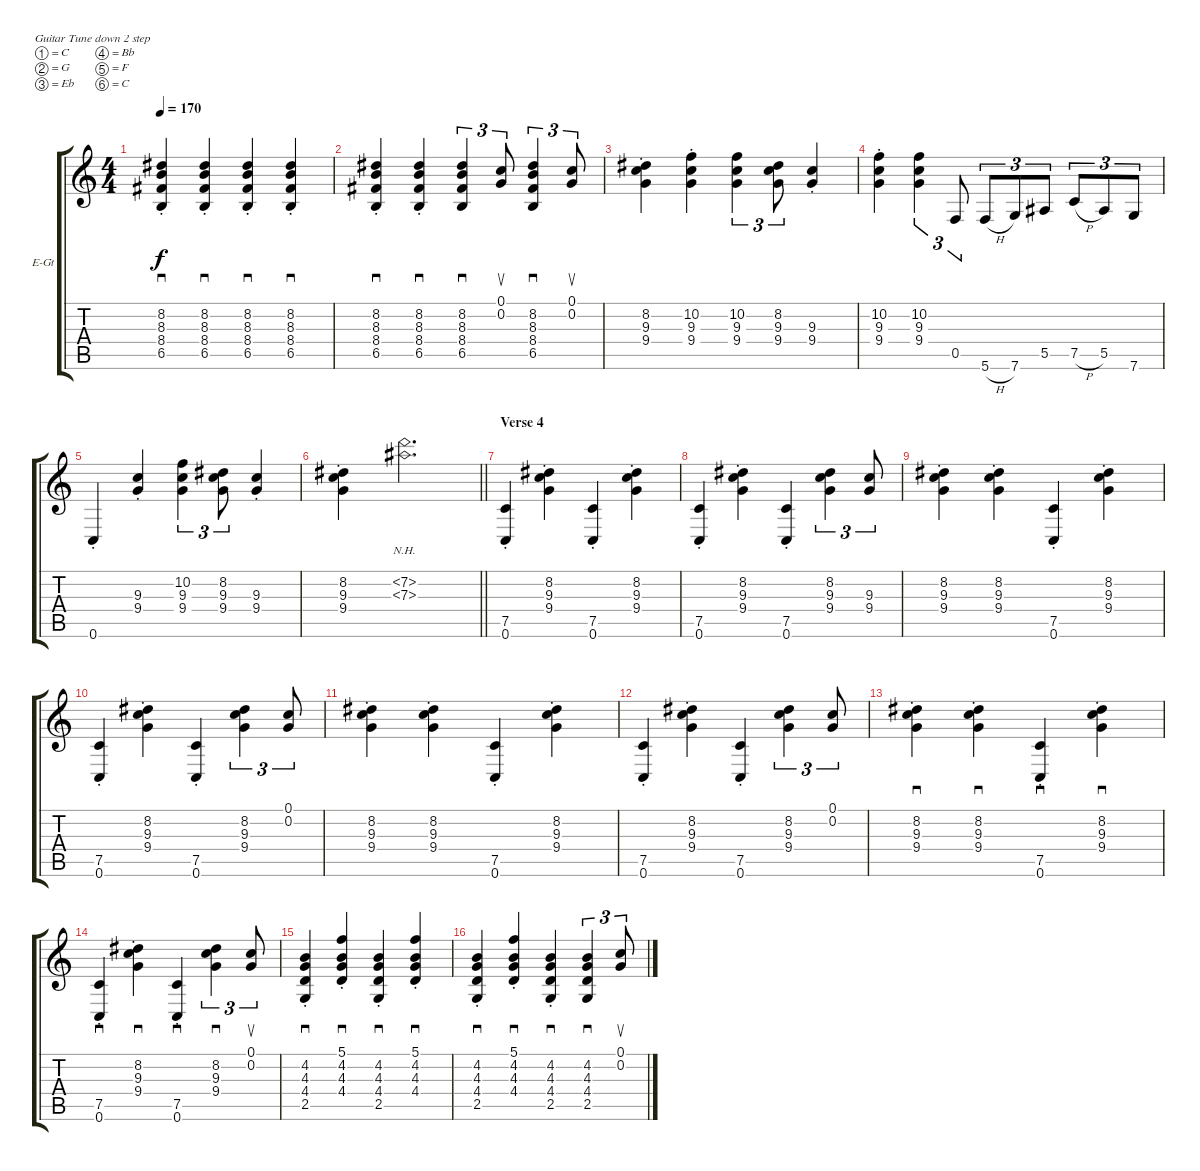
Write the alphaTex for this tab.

\bracketExtendMode groupsimilarinstruments
\firstSystemTrackNameOrientation horizontal
\otherSystemsTrackNameOrientation horizontal
\track ("Josh Homme [Guitar2]" "E-Gt") {instrument distortionguitar}
\staff {score tabs}
\tuning (C4 G3 Eb3 Bb2 F2 C2)
\ts (4 4)
\tempo 170
\clef g2
\ks c
(8.2{st} 8.3{st} 8.4{st} 6.5{st}).4{sd dy f} (8.2{st} 8.3{st} 8.4{st} 6.5{st}).4{sd} (8.2{st} 8.3{st} 8.4{st} 6.5{st}).4{sd} (8.2{st} 8.3{st} 8.4{st} 6.5{st}).4{sd} |
(8.2{st} 8.3{st} 8.4{st} 6.5{st}).4{sd} (8.2{st} 8.3{st} 8.4{st} 6.5{st}).4{sd} (8.2 8.3 8.4 6.5).4{sd tu (3 2)} (0.1 0.2).8{su tu (3 2)} (8.2 8.3 8.4 6.5).4{sd tu (3 2)} (0.1 0.2).8{su tu (3 2)} |
(8.2{st} 9.3{st} 9.4{st}).4 (10.2{st} 9.3{st} 9.4{st}).4 (10.2 9.3 9.4).4{tu (3 2)} (8.2 9.3 9.4).8{tu (3 2)} (9.3{st} 9.4{st}).4 |
(10.2{st} 9.3{st} 9.4{st}).4 (10.2 9.3 9.4).4{tu (3 2)} 0.5.8{tu (3 2)} 5.6{h}.8{tu (3 2)} 7.6.8{tu (3 2)} 5.5.8{tu (3 2)} 7.5{h}.8{tu (3 2)} 5.5.8{tu (3 2)} 7.6.8{tu (3 2)} |
0.6{st}.4 (9.3{st} 9.4{st}).4 (10.2 9.3 9.4).4{tu (3 2)} (8.2 9.3 9.4).8{tu (3 2)} (9.3{st} 9.4{st}).4 |
\barLineRight lightlight
(8.2{st} 9.3{st} 9.4{st}).4 (7.2{nh} 7.3{nh}).2{d} |
\section ("" "Verse 4")
(7.5{st} 0.6{st}).4 (8.2{st} 9.3{st} 9.4{st}).4 (7.5{st} 0.6{st}).4 (8.2{st} 9.3{st} 9.4{st}).4 |
(7.5{st} 0.6{st}).4 (8.2{st} 9.3{st} 9.4{st}).4 (7.5{st} 0.6{st}).4 (8.2 9.3 9.4).4{tu (3 2)} (9.3 9.4).8{tu (3 2)} |
(8.2{st} 9.3{st} 9.4{st}).4 (8.2{st} 9.3{st} 9.4{st}).4 (7.5{st} 0.6{st}).4 (8.2{st} 9.3{st} 9.4{st}).4 |
(7.5{st} 0.6{st}).4 (8.2{st} 9.3{st} 9.4{st}).4 (7.5{st} 0.6{st}).4 (8.2 9.3 9.4).4{tu (3 2)} (0.1 0.2).8{tu (3 2)} |
(8.2{st} 9.3{st} 9.4{st}).4 (8.2{st} 9.3{st} 9.4{st}).4 (7.5{st} 0.6{st}).4 (8.2{st} 9.3{st} 9.4{st}).4 |
(7.5{st} 0.6{st}).4 (8.2{st} 9.3{st} 9.4{st}).4 (7.5{st} 0.6{st}).4 (8.2 9.3 9.4).4{tu (3 2)} (0.1 0.2).8{tu (3 2)} |
(8.2{st} 9.3{st} 9.4{st}).4{sd} (8.2{st} 9.3{st} 9.4{st}).4{sd} (7.5{st} 0.6{st}).4{sd} (8.2{st} 9.3{st} 9.4{st}).4{sd} |
(7.5{st} 0.6{st}).4{sd} (8.2{st} 9.3{st} 9.4{st}).4{sd} (7.5{st} 0.6{st}).4{sd} (8.2 9.3 9.4).4{sd tu (3 2)} (0.1 0.2).8{su tu (3 2)} |
(4.2{st} 4.3{st} 4.4{st} 2.5{st}).4{sd} (5.1{st} 4.2{st} 4.3{st} 4.4{st}).4{sd} (4.2{st} 4.3{st} 4.4{st} 2.5{st}).4{sd} (5.1{st} 4.2{st} 4.3{st} 4.4{st}).4{sd} |
(4.2{st} 4.3{st} 4.4{st} 2.5{st}).4{sd} (5.1{st} 4.2{st} 4.3{st} 4.4{st}).4{sd} (4.2{st} 4.3{st} 4.4{st} 2.5{st}).4{sd} (4.2 4.3 4.4 2.5).4{sd tu (3 2)} (0.1 0.2).8{su tu (3 2)}
